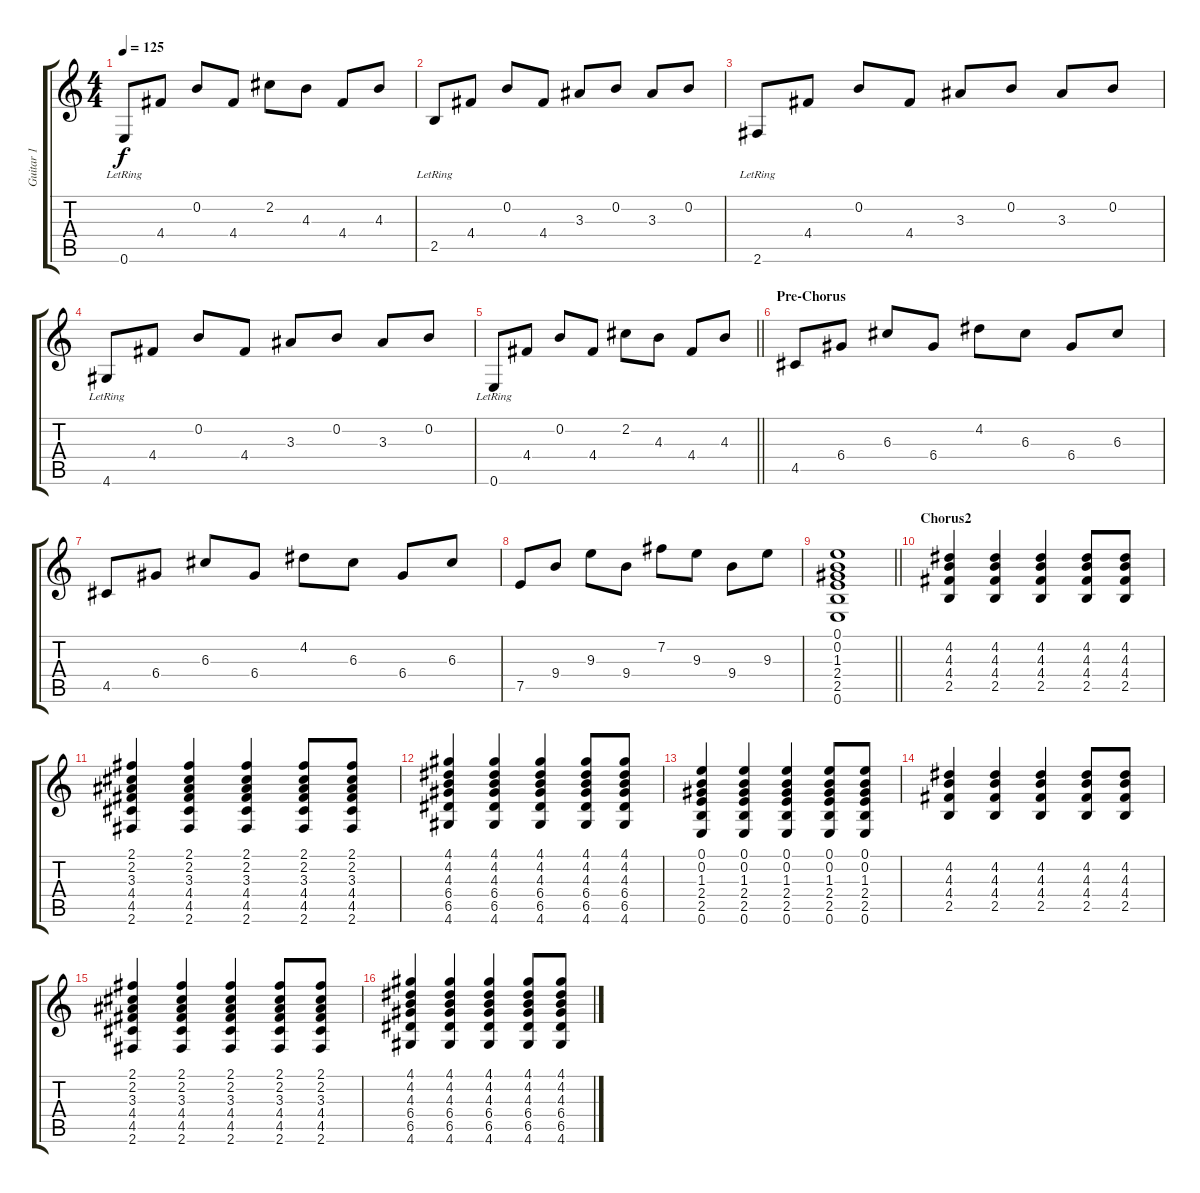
\track ("Guitar 1" "Guitar 1") {instrument acousticguitarsteel}
\staff {score tabs}
\tuning (E4 B3 G3 D3 A2 E2) {hide}
\ts (4 4)
\tempo 125
\clef g2
\ks c
0.6{lr}.8{dy f} 4.4.8 0.2.8 4.4.8 2.2.8 4.3.8 4.4.8 4.3.8 |
2.5{lr}.8 4.4.8 0.2.8 4.4.8 3.3.8 0.2.8 3.3.8 0.2.8 |
2.6{lr}.8 4.4.8 0.2.8 4.4.8 3.3.8 0.2.8 3.3.8 0.2.8 |
4.6{lr}.8 4.4.8 0.2.8 4.4.8 3.3.8 0.2.8 3.3.8 0.2.8 |
\barLineRight lightlight
0.6{lr}.8 4.4.8 0.2.8 4.4.8 2.2.8 4.3.8 4.4.8 4.3.8 |
\section ("" "Pre-Chorus")
4.5.8 6.4.8 6.3.8 6.4.8 4.2.8 6.3.8 6.4.8 6.3.8 |
4.5.8 6.4.8 6.3.8 6.4.8 4.2.8 6.3.8 6.4.8 6.3.8 |
7.5.8 9.4.8 9.3.8 9.4.8 7.2.8 9.3.8 9.4.8 9.3.8 |
\barLineRight lightlight
(0.1 0.2 1.3 2.4 2.5 0.6).1 |
\section ("" "Chorus2")
(4.2 4.3 4.4 2.5).4 (4.2 4.3 4.4 2.5).4 (4.2 4.3 4.4 2.5).4 (4.2 4.3 4.4 2.5).8 (4.2 4.3 4.4 2.5).8 |
(2.1 2.2 3.3 4.4 4.5 2.6).4 (2.1 2.2 3.3 4.4 4.5 2.6).4 (2.1 2.2 3.3 4.4 4.5 2.6).4 (2.1 2.2 3.3 4.4 4.5 2.6).8 (2.1 2.2 3.3 4.4 4.5 2.6).8 |
(4.1 4.2 4.3 6.4 6.5 4.6).4 (4.1 4.2 4.3 6.4 6.5 4.6).4 (4.1 4.2 4.3 6.4 6.5 4.6).4 (4.1 4.2 4.3 6.4 6.5 4.6).8 (4.1 4.2 4.3 6.4 6.5 4.6).8 |
(0.1 0.2 1.3 2.4 2.5 0.6).4 (0.1 0.2 1.3 2.4 2.5 0.6).4 (0.1 0.2 1.3 2.4 2.5 0.6).4 (0.1 0.2 1.3 2.4 2.5 0.6).8 (0.1 0.2 1.3 2.4 2.5 0.6).8 |
(4.2 4.3 4.4 2.5).4 (4.2 4.3 4.4 2.5).4 (4.2 4.3 4.4 2.5).4 (4.2 4.3 4.4 2.5).8 (4.2 4.3 4.4 2.5).8 |
(2.1 2.2 3.3 4.4 4.5 2.6).4 (2.1 2.2 3.3 4.4 4.5 2.6).4 (2.1 2.2 3.3 4.4 4.5 2.6).4 (2.1 2.2 3.3 4.4 4.5 2.6).8 (2.1 2.2 3.3 4.4 4.5 2.6).8 |
(4.1 4.2 4.3 6.4 6.5 4.6).4 (4.1 4.2 4.3 6.4 6.5 4.6).4 (4.1 4.2 4.3 6.4 6.5 4.6).4 (4.1 4.2 4.3 6.4 6.5 4.6).8 (4.1 4.2 4.3 6.4 6.5 4.6).8
